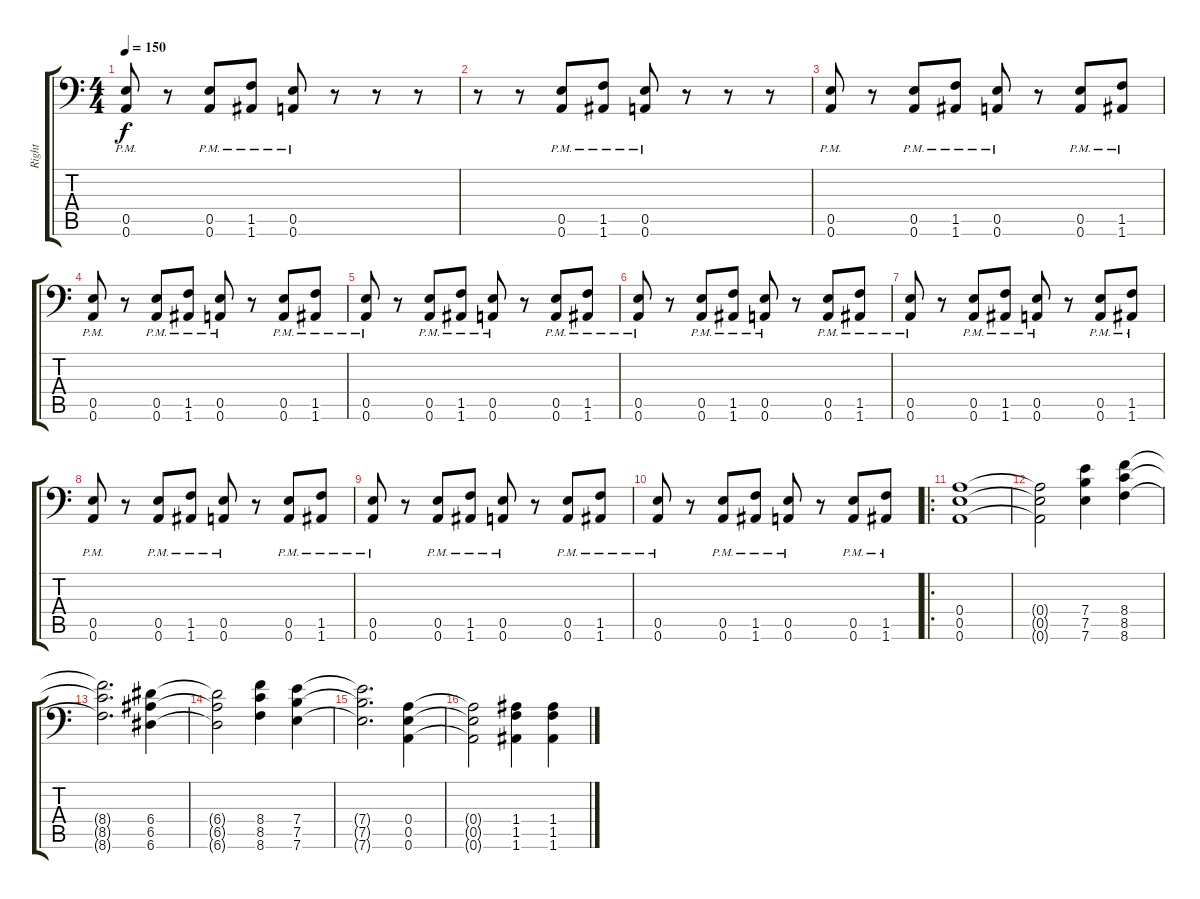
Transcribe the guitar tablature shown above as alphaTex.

\track ("Right" "Right") {instrument overdrivenguitar}
\staff {score tabs}
\tuning (B3 Gb3 D3 A2 E2 A1) {hide}
\ts (4 4)
\tempo 150
\clef f4
\ks c
(0.5{pm} 0.6{pm}).8{dy f} r.8 (0.5{pm} 0.6{pm}).8 (1.5{pm} 1.6{pm}).8 (0.5{pm} 0.6{pm}).8 r.8 r.8 r.8 |
r.8 r.8 (0.5{pm} 0.6{pm}).8 (1.5{pm} 1.6{pm}).8 (0.5{pm} 0.6{pm}).8 r.8 r.8 r.8 |
(0.5{pm} 0.6{pm}).8 r.8 (0.5{pm} 0.6{pm}).8 (1.5{pm} 1.6{pm}).8 (0.5{pm} 0.6{pm}).8 r.8 (0.5{pm} 0.6{pm}).8 (1.5{pm} 1.6{pm}).8 |
(0.5{pm} 0.6{pm}).8 r.8 (0.5{pm} 0.6{pm}).8 (1.5{pm} 1.6{pm}).8 (0.5{pm} 0.6{pm}).8 r.8 (0.5{pm} 0.6{pm}).8 (1.5{pm} 1.6{pm}).8 |
(0.5{pm} 0.6{pm}).8 r.8 (0.5{pm} 0.6{pm}).8 (1.5{pm} 1.6{pm}).8 (0.5{pm} 0.6{pm}).8 r.8 (0.5{pm} 0.6{pm}).8 (1.5{pm} 1.6{pm}).8 |
(0.5{pm} 0.6{pm}).8 r.8 (0.5{pm} 0.6{pm}).8 (1.5{pm} 1.6{pm}).8 (0.5{pm} 0.6{pm}).8 r.8 (0.5{pm} 0.6{pm}).8 (1.5{pm} 1.6{pm}).8 |
(0.5{pm} 0.6{pm}).8 r.8 (0.5{pm} 0.6{pm}).8 (1.5{pm} 1.6{pm}).8 (0.5{pm} 0.6{pm}).8 r.8 (0.5{pm} 0.6{pm}).8 (1.5{pm} 1.6{pm}).8 |
(0.5{pm} 0.6{pm}).8 r.8 (0.5{pm} 0.6{pm}).8 (1.5{pm} 1.6{pm}).8 (0.5{pm} 0.6{pm}).8 r.8 (0.5{pm} 0.6{pm}).8 (1.5{pm} 1.6{pm}).8 |
(0.5{pm} 0.6{pm}).8 r.8 (0.5{pm} 0.6{pm}).8 (1.5{pm} 1.6{pm}).8 (0.5{pm} 0.6{pm}).8 r.8 (0.5{pm} 0.6{pm}).8 (1.5{pm} 1.6{pm}).8 |
(0.5{pm} 0.6{pm}).8 r.8 (0.5{pm} 0.6{pm}).8 (1.5{pm} 1.6{pm}).8 (0.5{pm} 0.6{pm}).8 r.8 (0.5{pm} 0.6{pm}).8 (1.5{pm} 1.6{pm}).8 |
\ro
(0.4 0.5 0.6).1 |
(0.4{t} 0.5{t} 0.6{t}).2 (7.4 7.5 7.6).4 (8.4 8.5 8.6).4 |
(8.4{t} 8.5{t} 8.6{t}).2{d} (6.4 6.5 6.6).4 |
(6.4{t} 6.5{t} 6.6{t}).2 (8.4 8.5 8.6).4 (7.4 7.5 7.6).4 |
(7.4{t} 7.5{t} 7.6{t}).2{d} (0.4 0.5 0.6).4 |
(0.4{t} 0.5{t} 0.6{t}).2 (1.4 1.5 1.6).4 (1.4 1.5 1.6).4
